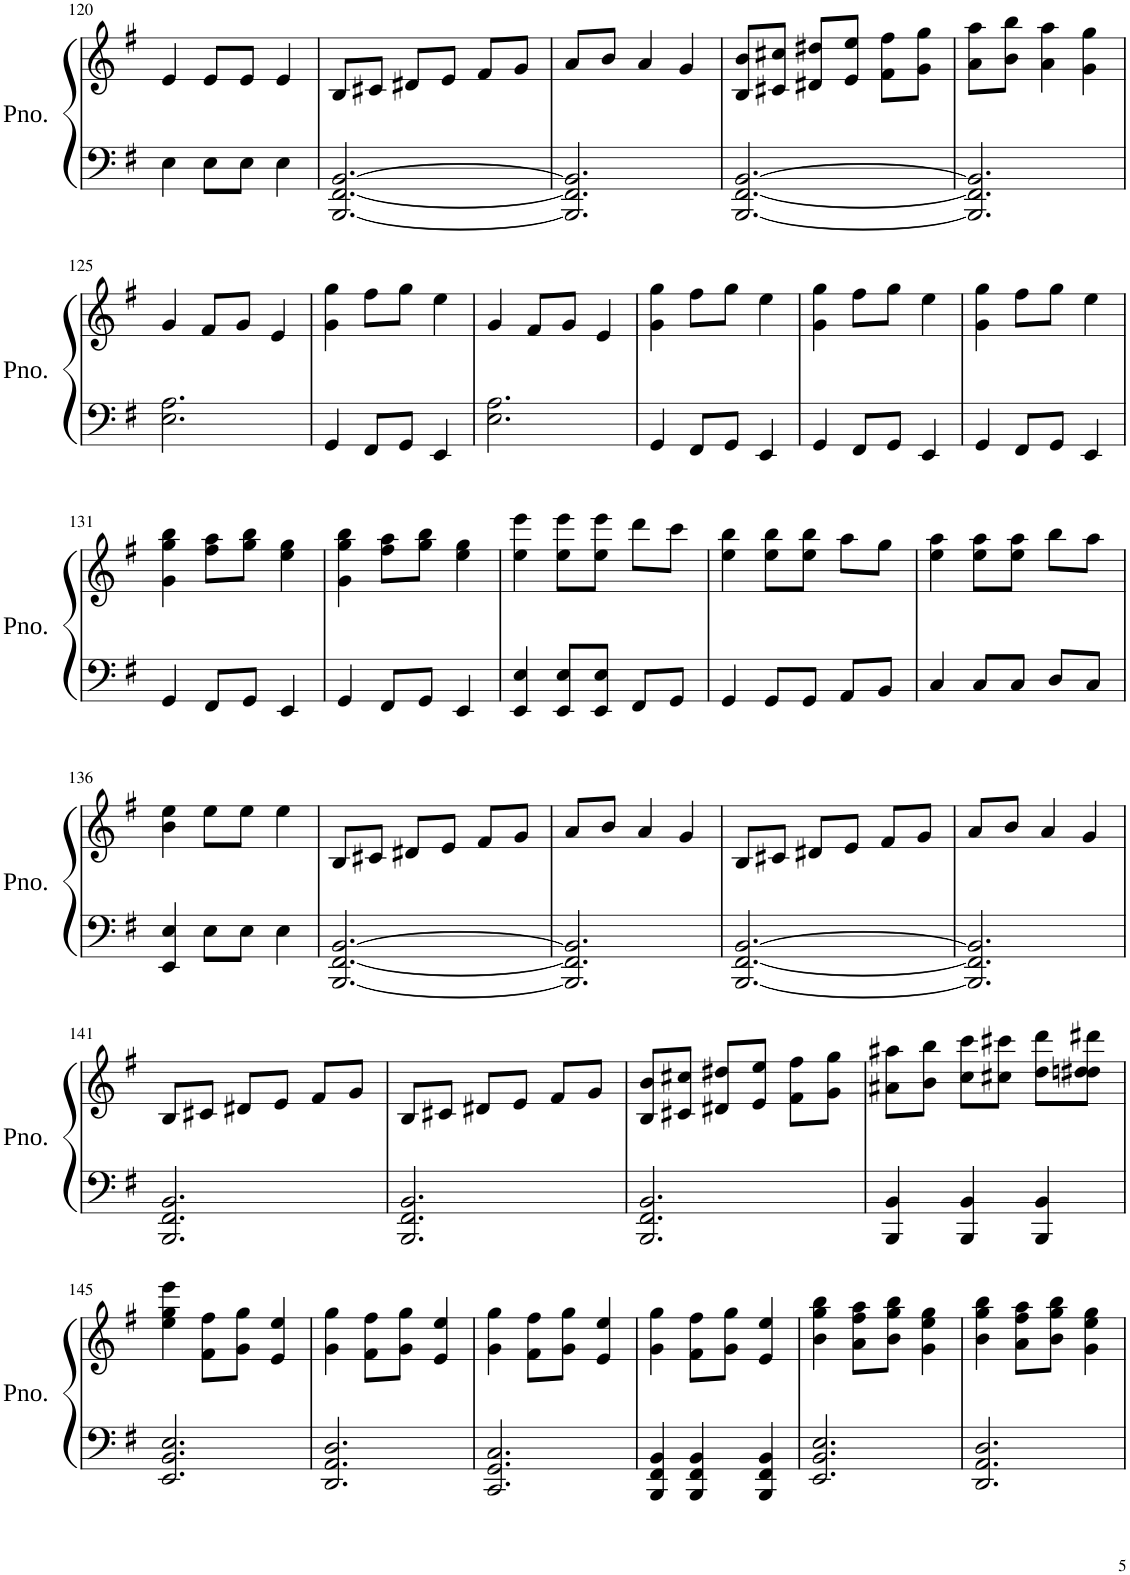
**kern	**kern
*part1	*part1
*staff2	*staff1
*I"Piano	*
*I'Pno.	*
!!LO:PB:g=z
*clefF4	*clefG2
*k[f#]	*k[f#]
*M3/4	*M3/4
=120	=120
4E\	4e/
8E\L	8e/L
8E\J	8e/J
4E\	4e/
=121	=121
[2.BBB/ [2.FF#/ [2.BB/	8B/L
.	8c#X/J
.	8d#X/L
.	8e/J
.	8f#/L
.	8g/J
=122	=122
2.BBB/] 2.FF#/] 2.BB/]	8a/L
.	8b/J
.	4a/
.	4g/
=123	=123
[2.BBB/ [2.FF#/ [2.BB/	8B/ 8b/L
.	8c#X/ 8cc#X/J
.	8d#X/ 8dd#X/L
.	8e/ 8ee/J
.	8f#\ 8ff#\L
.	8g\ 8gg\J
=124	=124
2.BBB/] 2.FF#/] 2.BB/]	8a\ 8aa\L
.	8b\ 8bb\J
.	4a\ 4aa\
.	4g\ 4gg\
!!LO:LB:g=z
=125	=125
2.E\ 2.A\	4g/
.	8f#/L
.	8g/J
.	4e/
=126	=126
4GG/	4g\ 4gg\
8FF#/L	8ff#\L
8GG/J	8gg\J
4EE/	4ee\
=127	=127
2.E\ 2.A\	4g/
.	8f#/L
.	8g/J
.	4e/
=128	=128
4GG/	4g\ 4gg\
8FF#/L	8ff#\L
8GG/J	8gg\J
4EE/	4ee\
=129	=129
4GG/	4g\ 4gg\
8FF#/L	8ff#\L
8GG/J	8gg\J
4EE/	4ee\
=130	=130
4GG/	4g\ 4gg\
8FF#/L	8ff#\L
8GG/J	8gg\J
4EE/	4ee\
!!LO:LB:g=z
=131	=131
4GG/	4g\ 4gg\ 4bb\
8FF#/L	8ff#\ 8aa\L
8GG/J	8gg\ 8bb\J
4EE/	4ee\ 4gg\
=132	=132
4GG/	4g\ 4gg\ 4bb\
8FF#/L	8ff#\ 8aa\L
8GG/J	8gg\ 8bb\J
4EE/	4ee\ 4gg\
=133	=133
4EE/ 4E/	4ee\ 4eee\
8EE/ 8E/L	8ee\ 8eee\L
8EE/ 8E/J	8ee\ 8eee\J
8FF#/L	8ddd\L
8GG/J	8ccc\J
=134	=134
4GG/	4ee\ 4bb\
8GG/L	8ee\ 8bb\L
8GG/J	8ee\ 8bb\J
8AA/L	8aa\L
8BB/J	8gg\J
=135	=135
4C/	4ee\ 4aa\
8C/L	8ee\ 8aa\L
8C/J	8ee\ 8aa\J
8D/L	8bb\L
8C/J	8aa\J
!!LO:LB:g=z
=136	=136
4EE/ 4E/	4b\ 4ee\
8E\L	8ee\L
8E\J	8ee\J
4E\	4ee\
=137	=137
[2.BBB/ [2.FF#/ [2.BB/	8B/L
.	8c#X/J
.	8d#X/L
.	8e/J
.	8f#/L
.	8g/J
=138	=138
2.BBB/] 2.FF#/] 2.BB/]	8a/L
.	8b/J
.	4a/
.	4g/
=139	=139
[2.BBB/ [2.FF#/ [2.BB/	8B/L
.	8c#X/J
.	8d#X/L
.	8e/J
.	8f#/L
.	8g/J
=140	=140
2.BBB/] 2.FF#/] 2.BB/]	8a/L
.	8b/J
.	4a/
.	4g/
!!LO:LB:g=z
=141	=141
2.BBB/ 2.FF#/ 2.BB/	8B/L
.	8c#X/J
.	8d#X/L
.	8e/J
.	8f#/L
.	8g/J
=142	=142
2.BBB/ 2.FF#/ 2.BB/	8B/L
.	8c#X/J
.	8d#X/L
.	8e/J
.	8f#/L
.	8g/J
=143	=143
2.BBB/ 2.FF#/ 2.BB/	8B/ 8b/L
.	8c#X/ 8cc#X/J
.	8d#X/ 8dd#X/L
.	8e/ 8ee/J
.	8f#\ 8ff#\L
.	8g\ 8gg\J
=144	=144
4BBB/ 4BB/	8a#X\ 8aa#X\L
.	8b\ 8bb\J
4BBB/ 4BB/	8cc\ 8ccc\L
.	8cc#X\ 8ccc#X\J
4BBB/ 4BB/	8dd\ 8ddd\L
.	8ddn\ 8dd#X\ 8ddd#X\J
!!LO:LB:g=z
=145	=145
2.EE/ 2.BB/ 2.E/	4ee\ 4gg\ 4eee\
.	8f#\ 8ff#\L
.	8g\ 8gg\J
.	4e/ 4ee/
=146	=146
2.DD/ 2.AA/ 2.D/	4g\ 4gg\
.	8f#\ 8ff#\L
.	8g\ 8gg\J
.	4e/ 4ee/
=147	=147
2.CC/ 2.GG/ 2.C/	4g\ 4gg\
.	8f#\ 8ff#\L
.	8g\ 8gg\J
.	4e/ 4ee/
=148	=148
4BBB/ 4FF#/ 4BB/	4g\ 4gg\
4BBB/ 4FF#/ 4BB/	8f#\ 8ff#\L
.	8g\ 8gg\J
4BBB/ 4FF#/ 4BB/	4e/ 4ee/
=149	=149
2.EE/ 2.BB/ 2.E/	4b\ 4gg\ 4bb\
.	8a\ 8ff#\ 8aa\L
.	8b\ 8gg\ 8bb\J
.	4g\ 4ee\ 4gg\
=150	=150
2.DD/ 2.AA/ 2.D/	4b\ 4gg\ 4bb\
.	8a\ 8ff#\ 8aa\L
.	8b\ 8gg\ 8bb\J
.	4g\ 4ee\ 4gg\
=	=
*-	*-
